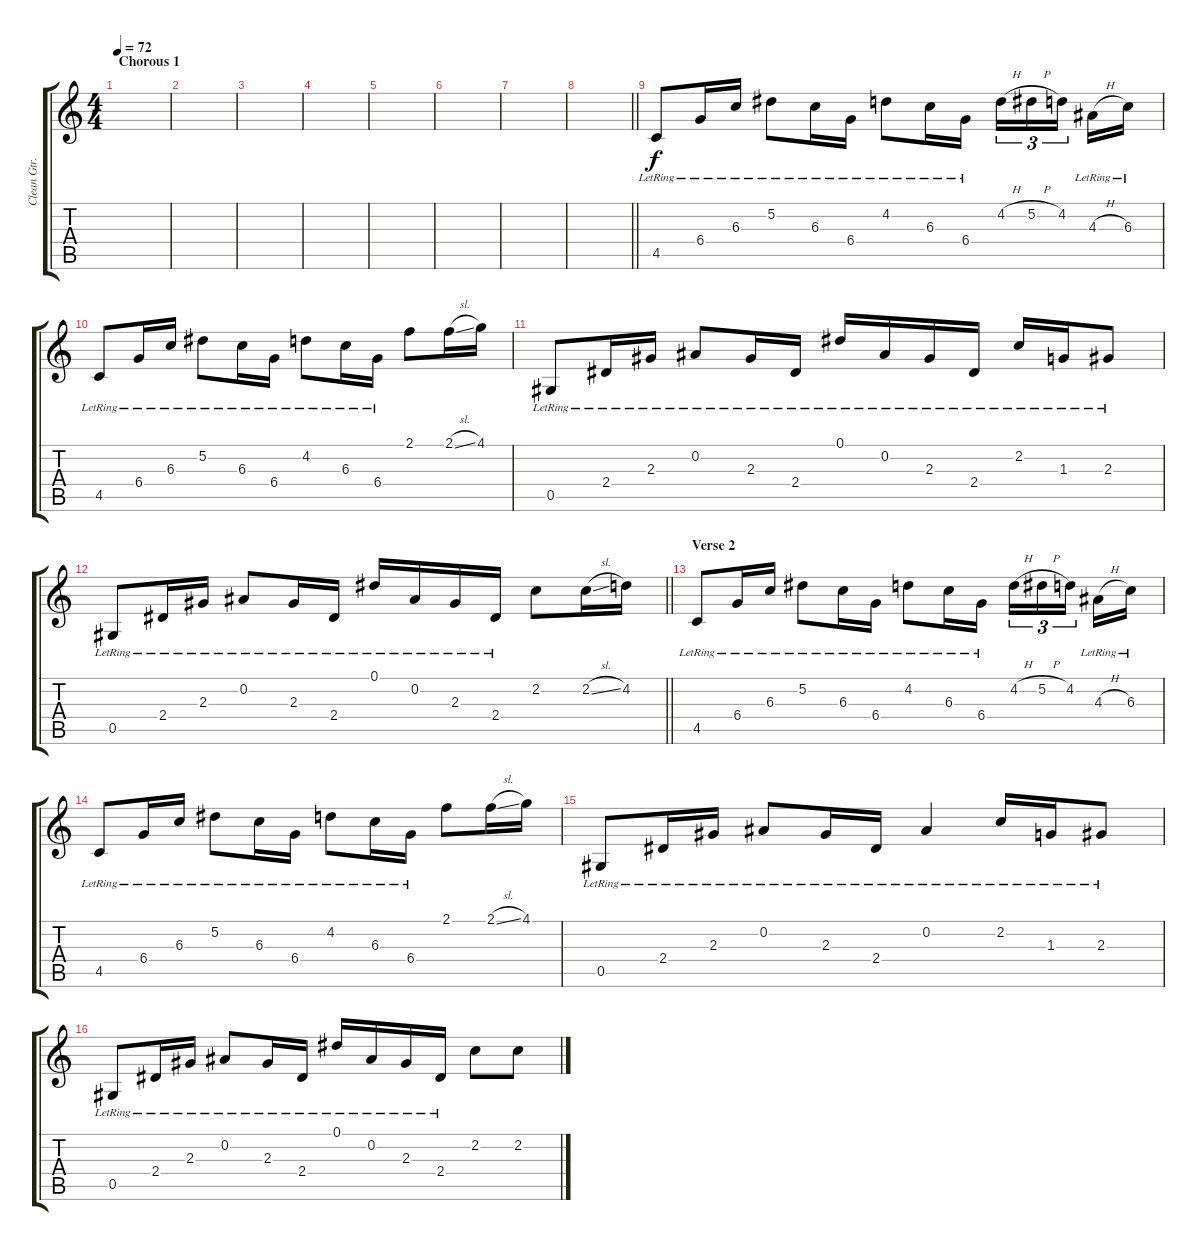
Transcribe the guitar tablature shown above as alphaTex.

\track ("Clean Gtr. 2" "Clean Gtr.") {instrument electricguitarclean}
\staff {score tabs}
\tuning (Eb4 Bb3 Gb3 Db3 Ab2 Eb2) {hide}
\ts (4 4)
\section ("" "Chorous 1")
\tempo 72
\clef g2
\ks c
|
|
|
|
|
|
|
\barLineRight lightlight
|
\section ("" "")
4.5{lr}.8{dy f} 6.4{lr}.16 6.3{lr}.16 5.2{lr}.8 6.3{lr}.16 6.4{lr}.16 4.2{lr}.8 6.3{lr}.16 6.4{lr}.16 4.2{h}.16{tu (3 2)} 5.2{h}.16{tu (3 2)} 4.2.16{tu (3 2) beam splitsecondary} 4.3{h lr}.16 6.3{lr}.16 |
4.5{lr}.8 6.4{lr}.16 6.3{lr}.16 5.2{lr}.8 6.3{lr}.16 6.4{lr}.16 4.2{lr}.8 6.3{lr}.16 6.4{lr}.16 2.1.8 2.1{sl}.16 4.1.16 |
0.5{lr}.8 2.4{lr}.16 2.3{lr}.16 0.2{lr}.8 2.3{lr}.16 2.4{lr}.16 0.1{lr}.16 0.2{lr}.16 2.3{lr}.16 2.4{lr}.16 2.2{lr}.16 1.3{lr}.16 2.3{lr}.8 |
\barLineRight lightlight
0.5{lr}.8 2.4{lr}.16 2.3{lr}.16 0.2{lr}.8 2.3{lr}.16 2.4{lr}.16 0.1{lr}.16 0.2{lr}.16 2.3{lr}.16 2.4{lr}.16 2.2.8 2.2{sl}.16 4.2.16 |
\section ("" "Verse 2")
4.5{lr}.8 6.4{lr}.16 6.3{lr}.16 5.2{lr}.8 6.3{lr}.16 6.4{lr}.16 4.2{lr}.8 6.3{lr}.16 6.4{lr}.16 4.2{h}.16{tu (3 2)} 5.2{h}.16{tu (3 2)} 4.2.16{tu (3 2) beam splitsecondary} 4.3{h lr}.16 6.3{lr}.16 |
4.5{lr}.8 6.4{lr}.16 6.3{lr}.16 5.2{lr}.8 6.3{lr}.16 6.4{lr}.16 4.2{lr}.8 6.3{lr}.16 6.4{lr}.16 2.1.8 2.1{sl}.16 4.1.16 |
0.5{lr}.8 2.4{lr}.16 2.3{lr}.16 0.2{lr}.8 2.3{lr}.16 2.4{lr}.16 0.2{lr}.4 2.2{lr}.16 1.3{lr}.16 2.3{lr}.8 |
0.5{lr}.8 2.4{lr}.16 2.3{lr}.16 0.2{lr}.8 2.3{lr}.16 2.4{lr}.16 0.1{lr}.16 0.2{lr}.16 2.3{lr}.16 2.4{lr}.16 2.2.8 2.2.8
